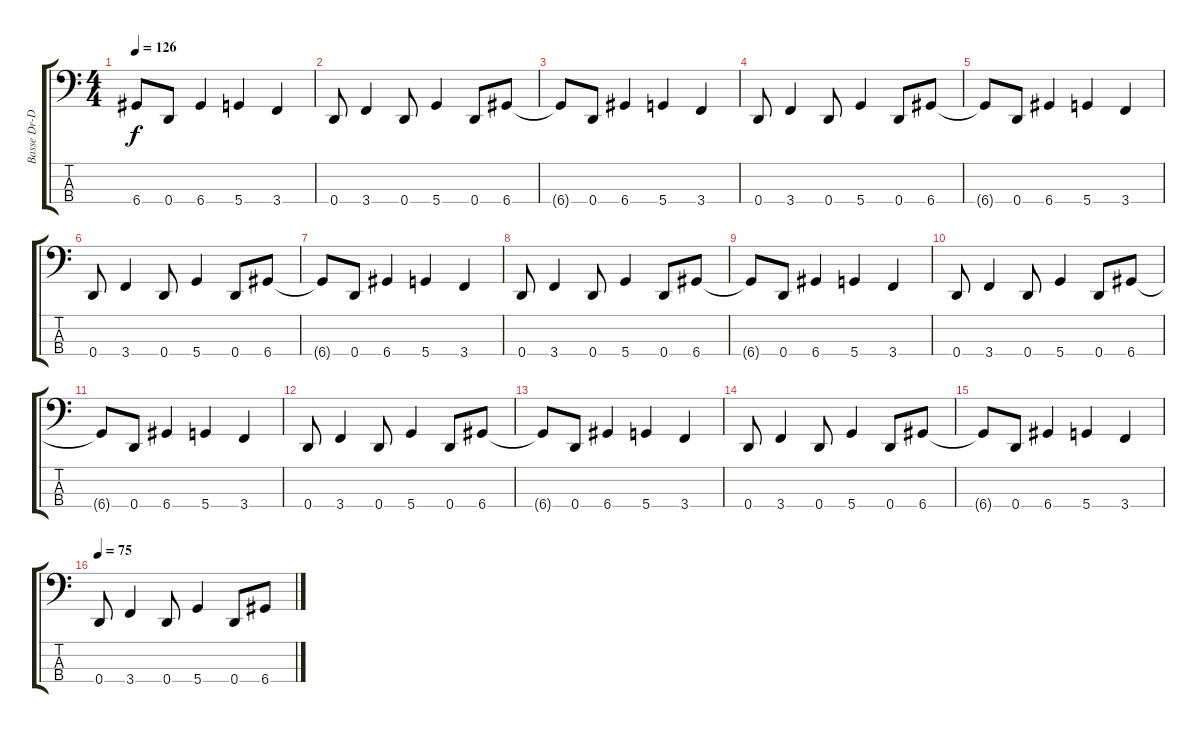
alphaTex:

\track ("Basse Dr-D" "Basse Dr-D") {instrument electricbasspick}
\staff {score tabs}
\tuning (G2 D2 A1 D1) {hide}
\ts (4 4)
\tempo 126
\clef f4
\ks c
6.4{t}.8{dy f} 0.4.8 6.4.4 5.4.4 3.4.4 |
0.4.8 3.4.4 0.4.8 5.4.4 0.4.8 6.4.8 |
6.4{t}.8 0.4.8 6.4.4 5.4.4 3.4.4 |
0.4.8 3.4.4 0.4.8 5.4.4 0.4.8 6.4.8 |
6.4{t}.8 0.4.8 6.4.4 5.4.4 3.4.4 |
0.4.8 3.4.4 0.4.8 5.4.4 0.4.8 6.4.8 |
6.4{t}.8 0.4.8 6.4.4 5.4.4 3.4.4 |
0.4.8 3.4.4 0.4.8 5.4.4 0.4.8 6.4.8 |
6.4{t}.8 0.4.8 6.4.4 5.4.4 3.4.4 |
0.4.8 3.4.4 0.4.8 5.4.4 0.4.8 6.4.8 |
6.4{t}.8 0.4.8 6.4.4 5.4.4 3.4.4 |
0.4.8 3.4.4 0.4.8 5.4.4 0.4.8 6.4.8 |
6.4{t}.8 0.4.8 6.4.4 5.4.4 3.4.4 |
0.4.8 3.4.4 0.4.8 5.4.4 0.4.8 6.4.8 |
6.4{t}.8 0.4.8 6.4.4 5.4.4 3.4.4 |
\tempo 75
0.4.8 3.4.4 0.4.8 5.4.4 0.4.8 6.4.8
